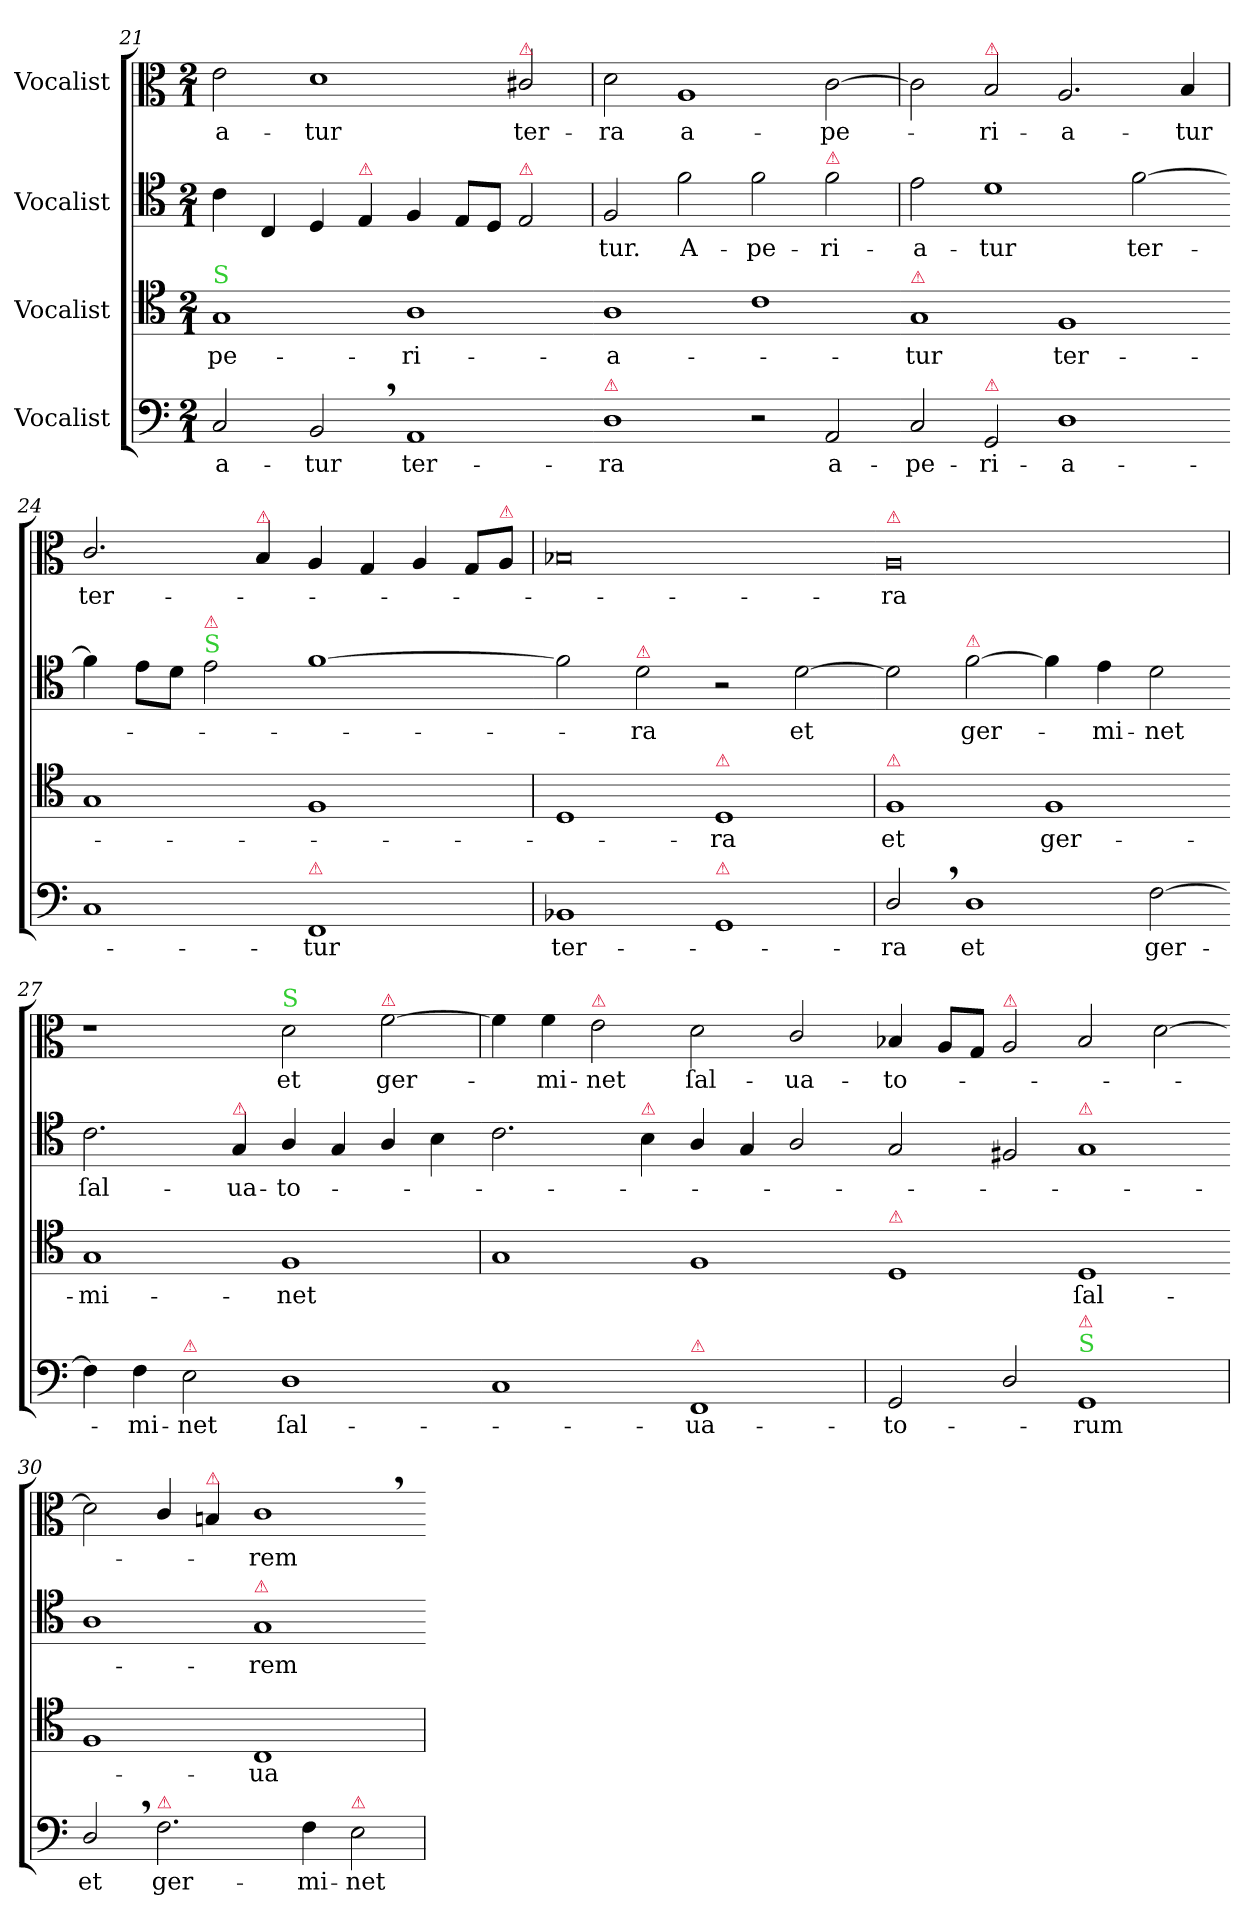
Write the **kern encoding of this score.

**kern	**text	**kern	**text	**kern	**text	**kern	**text
*part4	*part4	*part3	*part3	*part2	*part2	*part1	*part1
*staff4	*staff4	*staff3	*staff3	*staff2	*staff2	*staff1	*staff1
*I"Vocalist	*	*I"Vocalist	*	*I"Vocalist	*	*I"Vocalist	*
*clefF4	*	*clefC4	*	*clefC4	*	*clefC3	*
*k[]	*	*k[]	*	*k[]	*	*k[]	*
*M2/1	*	*M2/1	*	*M2/1	*	*M2/1	*
=21	=21	=21	=21	=21	=21	=21	=21
!	!	!LO:TX:a:color=limegreen:t=S	!	!	!	!	!
2C/	-a-	1G	-pe-	4c\	.	2e\	-a-
.	.	.	.	4C/	.	.	.
2BB,/	-tur	.	.	4D/	.	1d	-tur
!	!	!	!	!LO:TX:a:color=crimson:t=⚠	!	!	!
.	.	.	.	4E/	.	.	.
1AA	ter-	1A	-ri-	4F/	.	.	.
.	.	.	.	8E/L	.	.	.
.	.	.	.	8D/J	.	.	.
!	!	!	!	!	!	!LO:TX:a:color=crimson:t=⚠	!
!	!	!	!	!LO:TX:a:color=crimson:t=⚠	!	!	!
.	.	.	.	2E/	.	2c#X/	ter-
=22-	=22	=22-	=22	=22	=22	=22	=22
!LO:TX:a:color=crimson:t=⚠	!	!	!	!	!	!	!
1D	-ra	1A	-a-	2F/	-tur.	2d\	-ra
.	.	.	.	2f\	A-	1A	a-
2r	.	1c	.	2f\	-pe-	.	.
!	!	!	!	!LO:TX:a:color=crimson:t=⚠	!	!	!
2AA/	a-	.	.	2f\	-ri-	[2c\	-pe-
=23-	=23	=23-	=23	=23	=23	=23	=23
!	!	!LO:TX:a:color=crimson:t=⚠	!	!	!	!	!
2C/	-pe-	1G	-tur	2e\	-a-	2c\]	.
!	!	!	!	!	!	!LO:TX:a:color=crimson:t=⚠	!
!LO:TX:a:color=crimson:t=⚠	!	!	!	!	!	!	!
2GG/	-ri-	.	.	1d	-tur	2B/	-ri-
1D	-a-	1F	ter-	.	.	2.A/	-a-
.	.	.	.	[2f\	ter-	.	.
.	.	.	.	.	.	4B/	-tur
=24-	=24	=24-	=24	=24-	=24	=24	=24
1C	.	1G	.	4f\]	.	2.c/	ter-
.	.	.	.	8e\L	.	.	.
.	.	.	.	8d\J	.	.	.
!	!	!	!	!LO:TX:a:color=limegreen:t=S	!	!	!
!	!	!	!	!LO:TX:a:color=crimson:t=⚠	!	!	!
.	.	.	.	2e\	.	.	.
!	!	!	!	!	!	!LO:TX:a:color=crimson:t=⚠	!
.	.	.	.	.	.	4B/	.
!LO:TX:a:color=crimson:t=⚠	!	!	!	!	!	!	!
1FF	-tur	1F	.	[1f	.	4A/	.
.	.	.	.	.	.	4G/	.
.	.	.	.	.	.	4A/	.
.	.	.	.	.	.	8G/L	.
!	!	!	!	!	!	!LO:TX:a:color=crimson:t=⚠	!
.	.	.	.	.	.	8A/J	.
=25	=25	=25	=25	=25-	=25	=25	=25
1BB-X	ter-	1D	.	2f\]	.	0B-X	.
!	!	!	!	!LO:TX:a:color=crimson:t=⚠	!	!	!
.	.	.	.	2d\	-ra	.	.
!	!	!LO:TX:a:color=crimson:t=⚠	!	!	!	!	!
!LO:TX:a:color=crimson:t=⚠	!	!	!	!	!	!	!
1GG	.	1D	-ra	2r	.	.	.
.	.	.	.	[2d\	et	.	.
=26	=26-	=26	=26-	=26-	=26-	=26-	=26-
!	!	!	!	!	!	!LO:TX:a:color=crimson:t=⚠	!
!	!	!LO:TX:a:color=crimson:t=⚠	!	!	!	!	!
2D,/	-ra	1F	et	2d\]	.	0A	-ra
!	!	!	!	!LO:TX:a:color=crimson:t=⚠	!	!	!
1D	et	.	.	[2f	ger-	.	.
.	.	1F	ger-	4f!]	.	.	.
.	.	.	.	4e\	-mi-	.	.
[2F\	ger-	.	.	2d\	-net	.	.
=27-	=27	=27-	=27	=27-	=27	=27	=27
4F\]	.	1G	-mi-	2.c\	ſal-	1r	.
4F\	-mi-	.	.	.	.	.	.
!LO:TX:a:color=crimson:t=⚠	!	!	!	!	!	!	!
2E\	-net	.	.	.	.	.	.
!	!	!	!	!LO:TX:a:color=crimson:t=⚠	!	!	!
.	.	.	.	4G/	-ua-	.	.
!	!	!	!	!	!	!LO:TX:a:color=limegreen:t=S	!
1D	ſal-	1F	-net	4A/	-to-	2d\	et
.	.	.	.	4G/	.	.	.
!	!	!	!	!	!	!LO:TX:a:color=crimson:t=⚠	!
.	.	.	.	4A/	.	[2f\	ger-
.	.	.	.	4B\	.	.	.
=28-	=28	=28	=28	=28-	=28	=28	=28
1C	.	1G	.	2.c\	.	4f\]	.
.	.	.	.	.	.	4f\	-mi-
!	!	!	!	!	!	!LO:TX:a:color=crimson:t=⚠	!
.	.	.	.	.	.	2e\	-net
!	!	!	!	!LO:TX:a:color=crimson:t=⚠	!	!	!
.	.	.	.	4B\	.	.	.
!LO:TX:a:color=crimson:t=⚠	!	!	!	!	!	!	!
1FF	-ua-	1F	.	4A/	.	2d\	ſal-
.	.	.	.	4G/	.	.	.
.	.	.	.	2A/	.	2c/	-ua-
=29	=29-	=29-	=29-	=29-	=29-	=29-	=29-
!	!	!LO:TX:a:color=crimson:t=⚠	!	!	!	!	!
2GG/	-to-	1D	.	2G/	.	4B-X/	-to-
.	.	.	.	.	.	8A/L	.
.	.	.	.	.	.	8G/J	.
!	!	!	!	!	!	!LO:TX:a:color=crimson:t=⚠	!
2D/	.	.	.	2F#X/	.	2A/	.
!	!	!	!	!LO:TX:a:color=crimson:t=⚠	!	!	!
!LO:TX:a:color=limegreen:t=S	!	!	!	!	!	!	!
!LO:TX:a:color=crimson:t=⚠	!	!	!	!	!	!	!
1GG	-rum	1D	ſal-	1G	.	2B-/	.
.	.	.	.	.	.	[2d\	.
=30	=30-	=30-	=30-	=30-	=30-	=30-	=30-
2D,/	et	1F	.	1A	.	2d\]	.
!LO:TX:a:color=crimson:t=⚠	!	!	!	!	!	!	!
2.F\	ger-	.	.	.	.	4c/	.
!	!	!	!	!	!	!LO:TX:a:color=crimson:t=⚠	!
.	.	.	.	.	.	4Bn/	.
!	!	!	!	!LO:TX:a:color=crimson:t=⚠	!	!	!
.	.	1C	-ua-	1G	-rem	1c,	-rem
4F\	-mi-	.	.	.	.	.	.
!LO:TX:a:color=crimson:t=⚠	!	!	!	!	!	!	!
2E\	-net	.	.	.	.	.	.
=	=-	=	=-	=-	=-	=-	=-
*-	*-	*-	*-	*-	*-	*-	*-
